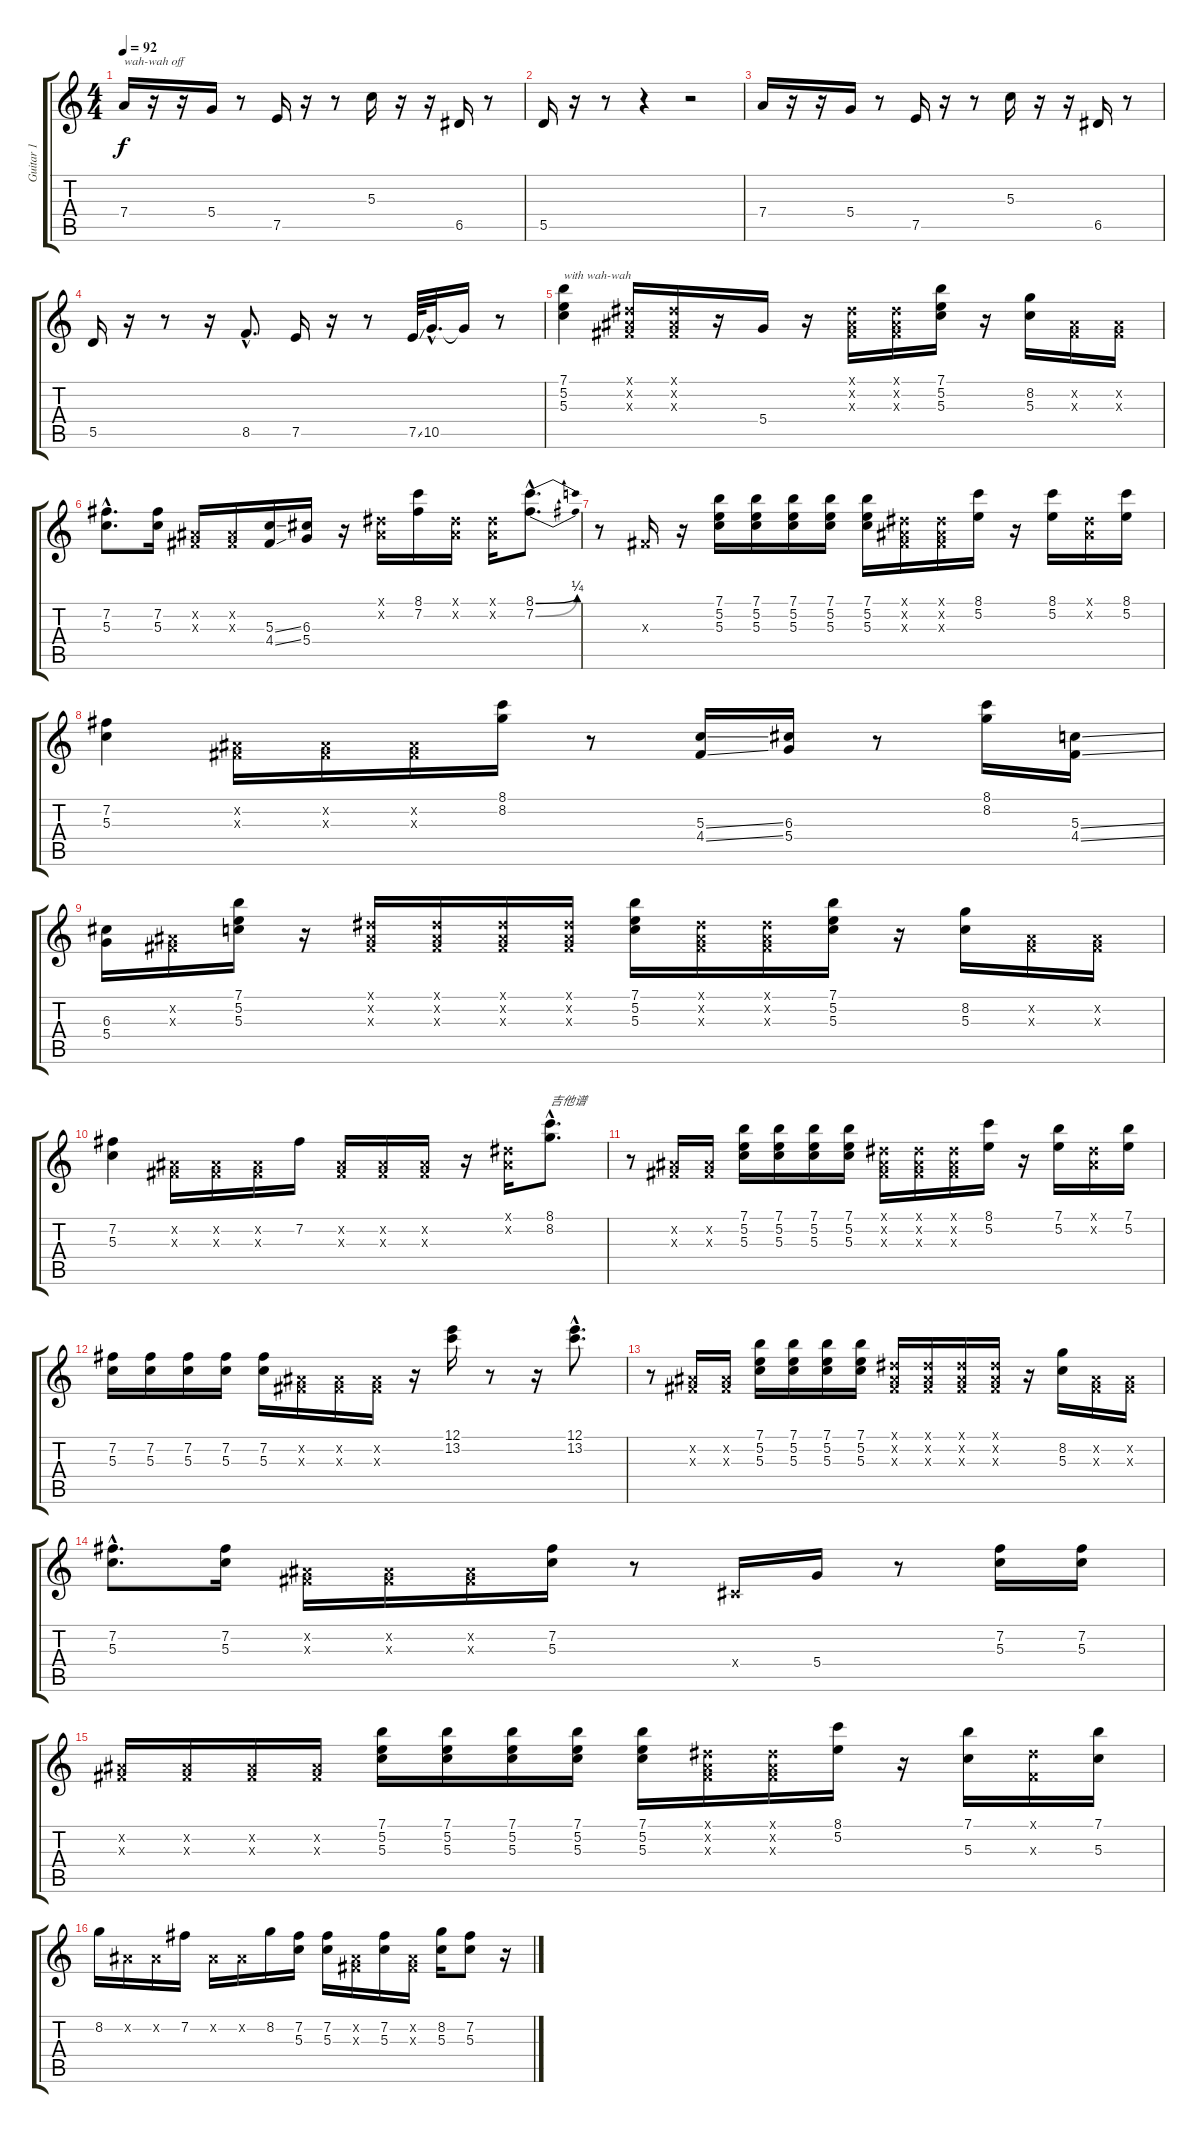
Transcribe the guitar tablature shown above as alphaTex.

\track ("Guitar 1" "Guitar 1") {instrument overdrivenguitar}
\staff {score tabs}
\tuning (E4 B3 G3 D3 A2 E2) {hide}
\ts (4 4)
\tempo 92
\clef g2
\ks c
7.4.16{txt "wah-wah off" dy f} r.16 r.16 5.4.16 r.8 7.5.16 r.16 r.8 5.3.16 r.16 r.16 6.5.16 r.8 |
5.5.16 r.16 r.8 r.4 r.2 |
7.4.16 r.16 r.16 5.4.16 r.8 7.5.16 r.16 r.8 5.3.16 r.16 r.16 6.5.16 r.8 |
5.5.16 r.16 r.8 r.16 8.5{hac}.8{d} 7.5.16 r.16 r.8 7.5{ss}.64 10.5{hac}.32{d} 10.5{t}.16 r.8 |
(7.1 5.2 5.3).4{txt "with wah-wah"} (-1.1{x} -1.2{x} -1.3{x}).16 (-1.1{x} -1.2{x} -1.3{x}).16 r.16 5.4.16 r.16 (-1.1{x} -1.2{x} -1.3{x}).16 (-1.1{x} -1.2{x} -1.3{x}).16 (7.1 5.2 5.3).16 r.16 (8.2 5.3).16 (-1.2{x} -1.3{x}).16 (-1.2{x} -1.3{x}).16 |
(7.2{hac} 5.3{hac}).8{d} (7.2 5.3).16 (-1.2{x} -1.3{x}).16 (-1.2{x} -1.3{x}).16 (5.3{ss} 4.4{ss}).16 (6.3 5.4).16 r.16 (-1.1{x} -1.2{x}).16 (8.1 7.2).16 (-1.1{x} -1.2{x}).16 (-1.1{x} -1.2{x}).16 (8.1{be (bend 0 0 60 1) hac} 7.2{be (bend 0 0 60 1) hac}).8{d} |
r.8 -1.3{x}.16 r.16 (7.1 5.2 5.3).16 (7.1 5.2 5.3).16 (7.1 5.2 5.3).16 (7.1 5.2 5.3).16 (7.1 5.2 5.3).16 (-1.1{x} -1.2{x} -1.3{x}).16 (-1.1{x} -1.2{x} -1.3{x}).16 (8.1 5.2).16 r.16 (8.1 5.2).16 (-1.1{x} -1.2{x}).16 (8.1 5.2).16 |
(7.2 5.3).4 (-1.2{x} -1.3{x}).16 (-1.2{x} -1.3{x}).16 (-1.2{x} -1.3{x}).16 (8.1 8.2).16 r.8 (5.3{ss} 4.4{ss}).16 (6.3 5.4).16 r.8 (8.1 8.2).16 (5.3{ss} 4.4{ss}).16 |
(6.3 5.4).16 (-1.2{x} -1.3{x}).16 (7.1 5.2 5.3).16 r.16 (-1.1{x} -1.2{x} -1.3{x}).16 (-1.1{x} -1.2{x} -1.3{x}).16 (-1.1{x} -1.2{x} -1.3{x}).16 (-1.1{x} -1.2{x} -1.3{x}).16 (7.1 5.2 5.3).16 (-1.1{x} -1.2{x} -1.3{x}).16 (-1.1{x} -1.2{x} -1.3{x}).16 (7.1 5.2 5.3).16 r.16 (8.2 5.3).16 (-1.2{x} -1.3{x}).16 (-1.2{x} -1.3{x}).16 |
(7.2 5.3).4 (-1.2{x} -1.3{x}).16 (-1.2{x} -1.3{x}).16 (-1.2{x} -1.3{x}).16 7.2.16 (-1.2{x} -1.3{x}).16 (-1.2{x} -1.3{x}).16 (-1.2{x} -1.3{x}).16 r.16 (-1.1{x} -1.2{x}).16 (8.1{hac} 8.2{hac}).8{d txt "吉他谱"} |
r.8 (-1.2{x} -1.3{x}).16 (-1.2{x} -1.3{x}).16 (7.1 5.2 5.3).16 (7.1 5.2 5.3).16 (7.1 5.2 5.3).16 (7.1 5.2 5.3).16 (-1.1{x} -1.2{x} -1.3{x}).16 (-1.1{x} -1.2{x} -1.3{x}).16 (-1.1{x} -1.2{x} -1.3{x}).16 (8.1 5.2).16 r.16 (7.1 5.2).16 (-1.1{x} -1.2{x}).16 (7.1 5.2).16 |
(7.2 5.3).16 (7.2 5.3).16 (7.2 5.3).16 (7.2 5.3).16 (7.2 5.3).16 (-1.2{x} -1.3{x}).16 (-1.2{x} -1.3{x}).16 (-1.2{x} -1.3{x}).16 r.16 (12.1 13.2).16 r.8 r.16 (12.1{hac} 13.2{hac}).8{d} |
r.8 (-1.2{x} -1.3{x}).16 (-1.2{x} -1.3{x}).16 (7.1 5.2 5.3).16 (7.1 5.2 5.3).16 (7.1 5.2 5.3).16 (7.1 5.2 5.3).16 (-1.1{x} -1.2{x} -1.3{x}).16 (-1.1{x} -1.2{x} -1.3{x}).16 (-1.1{x} -1.2{x} -1.3{x}).16 (-1.1{x} -1.2{x} -1.3{x}).16 r.16 (8.2 5.3).16 (-1.2{x} -1.3{x}).16 (-1.2{x} -1.3{x}).16 |
(7.2{hac} 5.3{hac}).8{d} (7.2 5.3).16 (-1.2{x} -1.3{x}).16 (-1.2{x} -1.3{x}).16 (-1.2{x} -1.3{x}).16 (7.2 5.3).16 r.8 -1.4{x}.16 5.4.16 r.8 (7.2 5.3).16 (7.2 5.3).16 |
(-1.2{x} -1.3{x}).16 (-1.2{x} -1.3{x}).16 (-1.2{x} -1.3{x}).16 (-1.2{x} -1.3{x}).16 (7.1 5.2 5.3).16 (7.1 5.2 5.3).16 (7.1 5.2 5.3).16 (7.1 5.2 5.3).16 (7.1 5.2 5.3).16 (-1.1{x} -1.2{x} -1.3{x}).16 (-1.1{x} -1.2{x} -1.3{x}).16 (8.1 5.2).16 r.16 (7.1 5.3).16 (-1.1{x} -1.3{x}).16 (7.1 5.3).16 |
8.2.16 -1.2{x}.16 -1.2{x}.16 7.2.16 -1.2{x}.16 -1.2{x}.16 8.2.16 (7.2 5.3).16 (7.2 5.3).16 (-1.2{x} -1.3{x}).16 (7.2 5.3).16 (-1.2{x} -1.3{x}).16 (8.2 5.3).16 (7.2 5.3).8 r.16
